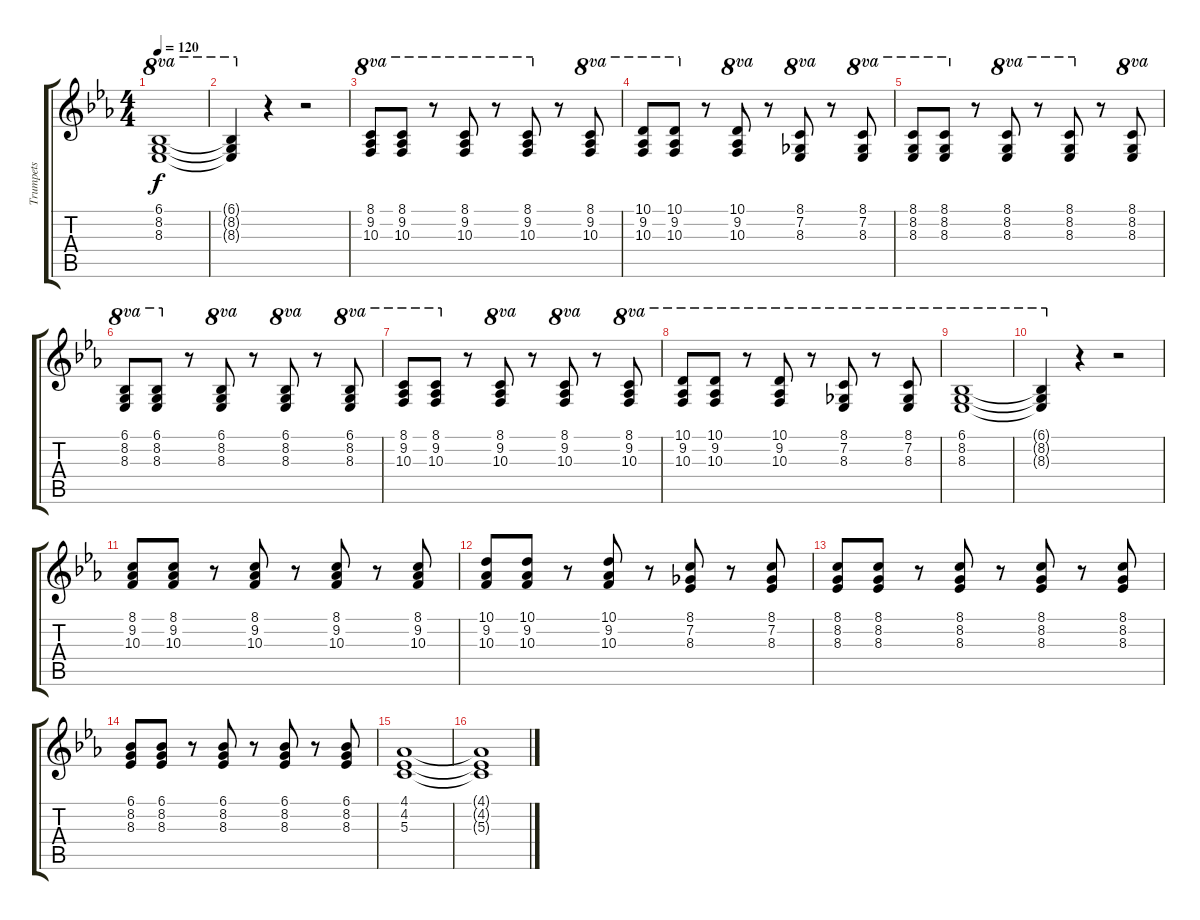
\track ("Trumpets" "Trumpets") {instrument trumpet bank 29}
\staff {score tabs}
\tuning (E4 B3 G3 D3 A2 E2) {hide}
\ts (4 4)
\tempo 120
\clef g2
\ks eb
(6.1 8.2 8.3).1{ot 8va dy f} |
(6.1{t} 8.2{t} 8.3{t}).4{ot 8va} r.4 r.2 |
(8.1 9.2 10.3).8{ot 8va} (8.1 9.2 10.3).8{ot 8va} r.8{ot 8va} (8.1 9.2 10.3).8{ot 8va} r.8{ot 8va} (8.1 9.2 10.3).8{ot 8va} r.8 (8.1 9.2 10.3).8{ot 8va} |
(10.1 9.2 10.3).8{ot 8va} (10.1 9.2 10.3).8{ot 8va} r.8 (10.1 9.2 10.3).8{ot 8va} r.8 (8.1 7.2 8.3).8{ot 8va} r.8 (8.1 7.2 8.3).8{ot 8va} |
(8.1 8.2 8.3).8{ot 8va} (8.1 8.2 8.3).8{ot 8va} r.8 (8.1 8.2 8.3).8{ot 8va} r.8{ot 8va} (8.1 8.2 8.3).8{ot 8va} r.8 (8.1 8.2 8.3).8{ot 8va} |
(6.1 8.2 8.3).8{ot 8va} (6.1 8.2 8.3).8{ot 8va} r.8 (6.1 8.2 8.3).8{ot 8va} r.8 (6.1 8.2 8.3).8{ot 8va} r.8 (6.1 8.2 8.3).8{ot 8va} |
(8.1 9.2 10.3).8{ot 8va} (8.1 9.2 10.3).8{ot 8va} r.8 (8.1 9.2 10.3).8{ot 8va} r.8 (8.1 9.2 10.3).8{ot 8va} r.8 (8.1 9.2 10.3).8{ot 8va} |
(10.1 9.2 10.3).8{ot 8va} (10.1 9.2 10.3).8{ot 8va} r.8{ot 8va} (10.1 9.2 10.3).8{ot 8va} r.8{ot 8va} (8.1 7.2 8.3).8{ot 8va} r.8{ot 8va} (8.1 7.2 8.3).8{ot 8va} |
(6.1 8.2 8.3).1{ot 8va} |
(6.1{t} 8.2{t} 8.3{t}).4{ot 8va} r.4 r.2 |
(8.1 9.2 10.3).8 (8.1 9.2 10.3).8 r.8 (8.1 9.2 10.3).8 r.8 (8.1 9.2 10.3).8 r.8 (8.1 9.2 10.3).8 |
(10.1 9.2 10.3).8 (10.1 9.2 10.3).8 r.8 (10.1 9.2 10.3).8 r.8 (8.1 7.2 8.3).8 r.8 (8.1 7.2 8.3).8 |
(8.1 8.2 8.3).8 (8.1 8.2 8.3).8 r.8 (8.1 8.2 8.3).8 r.8 (8.1 8.2 8.3).8 r.8 (8.1 8.2 8.3).8 |
(6.1 8.2 8.3).8 (6.1 8.2 8.3).8 r.8 (6.1 8.2 8.3).8 r.8 (6.1 8.2 8.3).8 r.8 (6.1 8.2 8.3).8 |
(4.1 4.2 5.3).1 |
(4.1{t} 4.2{t} 5.3{t}).1
